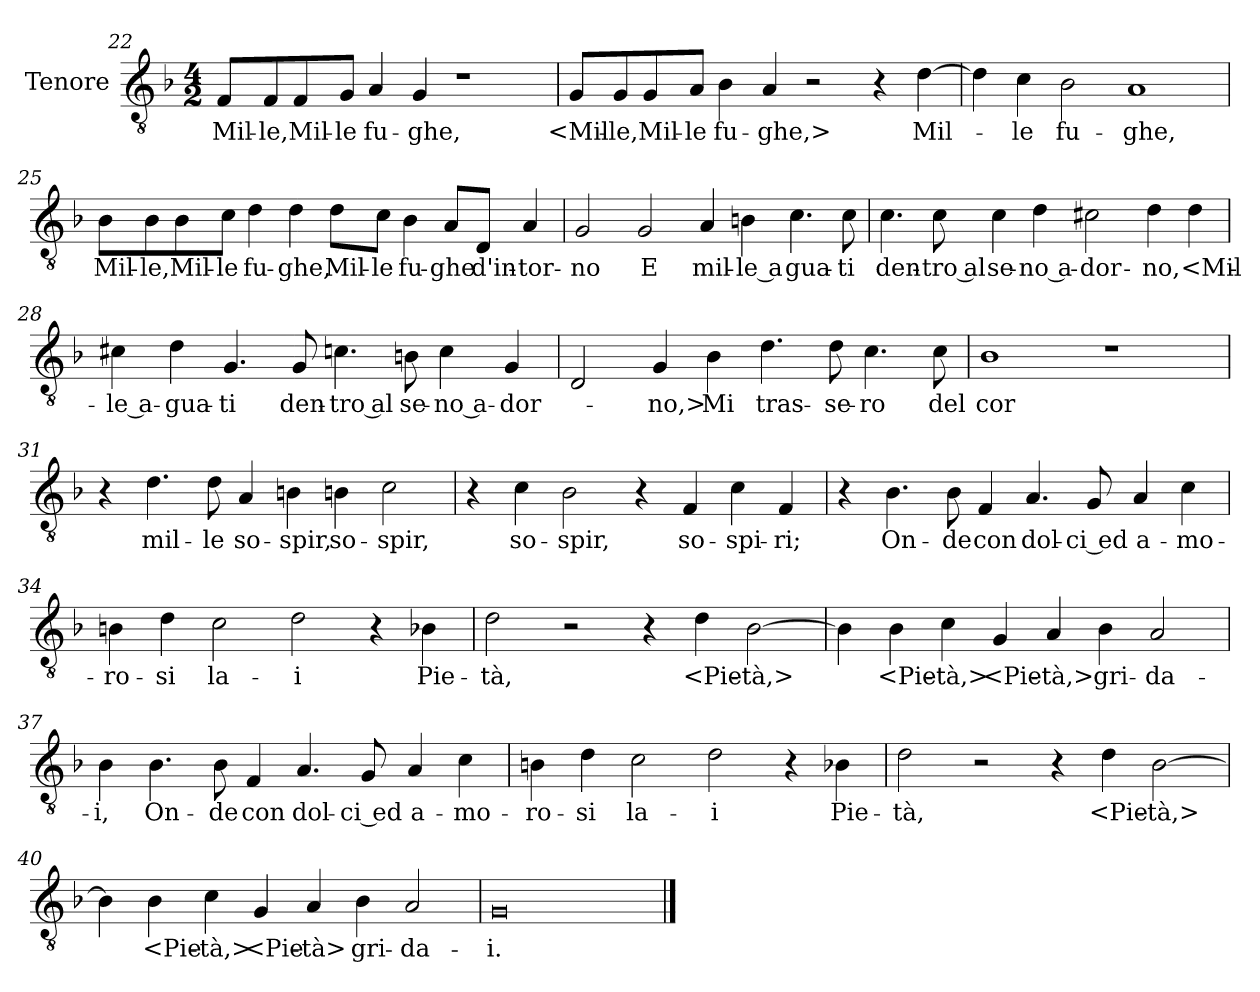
**kern	**text
*part1	*part1
*staff1	*staff1
*I"Tenore	*
*I'T	*
*clefGv2	*
*k[b-]	*
*M4/2	*
=22	=22
8F/L	Mil-
8F/	-le,
8F/	Mil-
8G/J	-le
4A	fu-
4G	-ghe,
1r	.
=23	=23
8G/L	<Mil-
8G/	-le,
8G/	Mil-
8A/J	-le
4B-	fu-
4A	-ghe,>
2r	.
4r	.
[4d	Mil-
=24	=24
4d]	.
4c	-le
2B-	fu-
1A	-ghe,
=25	=25
8B-\L	Mil-
8B-\	-le,
8B-\	Mil-
8c\J	-le
4d	fu-
4d	-ghe,
8d\L	Mil-
8c\J	-le
4B-	fu-
8A/L	-ghe
8D/J	d'in-
4A	-tor-
=26	=26
2G	-no
2G	E
4A	mil-
4Bn	-le a
4.c	gua-
8c	-ti
=27	=27
4.c	den-
8c	-tro al
4c	se-
4d	-no a-
2c#X	-dor-
4d	-no,
4d	<Mil-
=28	=28
4c#X	-le a-
4d	-gua-
4.G	-ti
8G	den-
4.cn	-tro al
8Bn	se-
4c	-no a-
4G	-dor-
=29	=29
2D	.
4G	-no,>
4B-	Mi
4.d	tras-
8d	-se-
4.c	-ro
8c	del
=30	=30
1B-	cor
1r	.
=31	=31
4r	.
4.d	mil-
8d	-le
4A	so-
4Bn	-spir,
4Bn	so-
2c	-spir,
=32	=32
4r	.
4c	so-
2B-	-spir,
4r	.
4F	so-
4c	-spi-
4F	-ri;
=33	=33
4r	.
4.B-	On-
8B-	-de
4F	con
4.A	dol-
8G	-ci ed
4A	a-
4c	-mo-
=34	=34
4Bn	-ro-
4d	-si
2c	la-
2d	-i
4r	.
4B-X	Pie-
=35	=35
2d	-tà,
2r	.
4r	.
4d	<Pie-
[2B-	-tà,>
=36	=36
4B-]	.
4B-	<Pie-
4c	-tà,>
4G	<Pie-
4A	-tà,>
4B-	gri-
2A	-da-
=37	=37
4B-	-i,
4.B-	On-
8B-	-de
4F	con
4.A	dol-
8G	-ci ed
4A	a-
4c	-mo-
=38	=38
4Bn	-ro-
4d	-si
2c	la-
2d	-i
4r	.
4B-X	Pie-
=39	=39
2d	-tà,
2r	.
4r	.
4d	<Pie-
[2B-	-tà,>
=40	=40
4B-]	.
4B-	<Pie-
4c	-tà,>
4G	<Pie-
4A	-tà>
4B-	gri-
2A	-da-
=41	=41
0G	-i.
==	==
*-	*-
